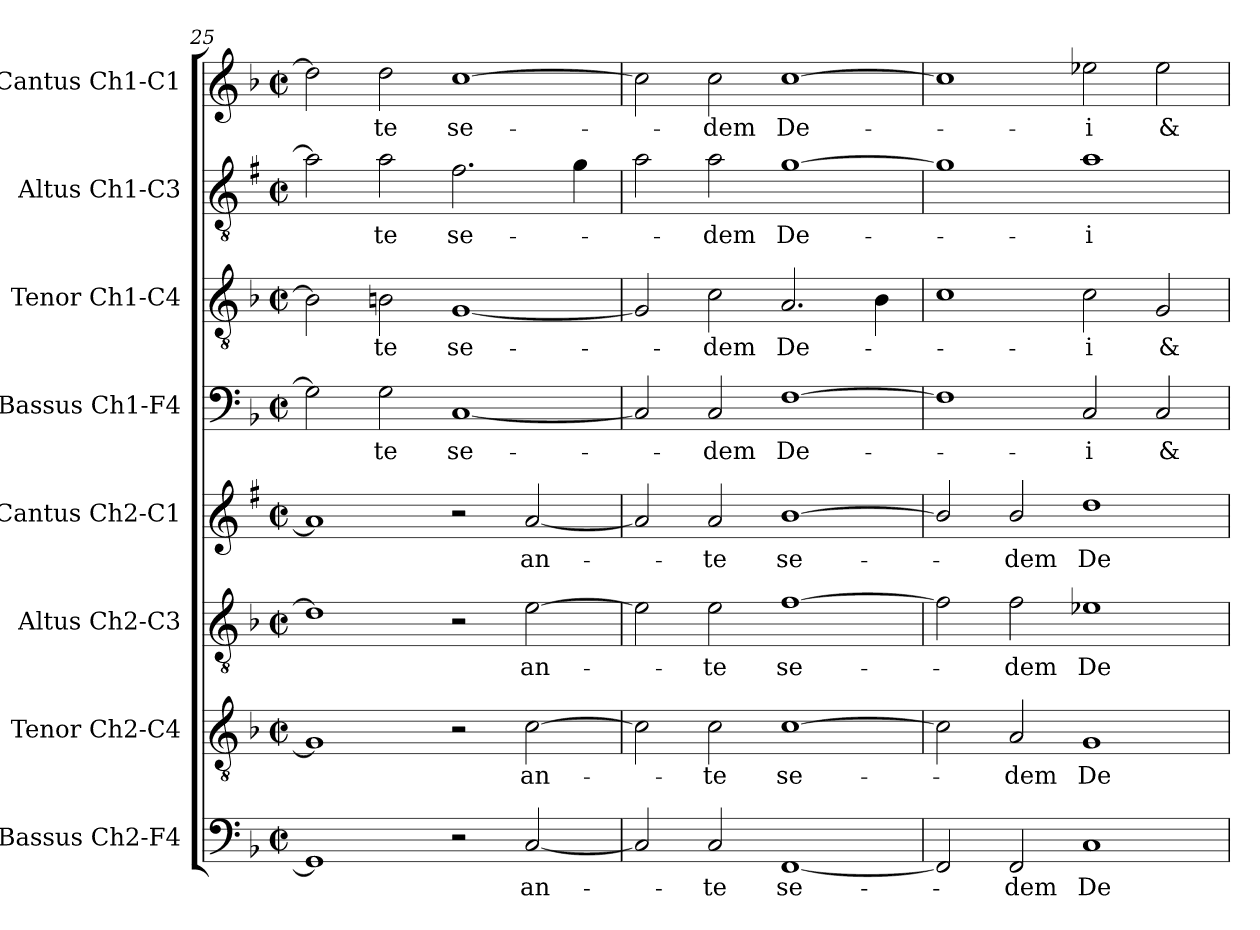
**kern	**text	**kern	**text	**kern	**text	**kern	**text	**kern	**text	**kern	**text	**kern	**text	**kern	**text
*part8	*part8	*part7	*part7	*part6	*part6	*part5	*part5	*part4	*part4	*part3	*part3	*part2	*part2	*part1	*part1
*staff8	*staff8	*staff7	*staff7	*staff6	*staff6	*staff5	*staff5	*staff4	*staff4	*staff3	*staff3	*staff2	*staff2	*staff1	*staff1
*I"Bassus Ch2-F4	*	*I"Tenor Ch2-C4	*	*I"Altus Ch2-C3	*	*I"Cantus Ch2-C1	*	*I"Bassus Ch1-F4	*	*I"Tenor Ch1-C4	*	*I"Altus Ch1-C3	*	*I"Cantus Ch1-C1	*
*I'8	*	*I'6	*	*I'7	*	*I'5	*	*I'B	*	*I'T	*	*I'A	*	*I'C	*
*clefF4	*	*clefGv2	*	*clefGv2	*	*clefG2	*	*clefF4	*	*clefGv2	*	*clefGv2	*	*clefG2	*
*	*	*	*	*	*	*ITrd1c2	*	*	*	*	*	*ITrd1c2	*	*	*
*k[b-]	*	*k[b-]	*	*k[b-]	*	*k[b-]	*	*k[b-]	*	*k[b-]	*	*k[b-]	*	*k[b-]	*
*F:	*	*F:	*	*F:	*	*F:	*	*F:	*	*F:	*	*F:	*	*F:	*
*M2/2	*	*M2/2	*	*M2/2	*	*M2/2	*	*M2/2	*	*M2/2	*	*M2/2	*	*M2/2	*
*met(c|)	*	*met(c|)	*	*met(c|)	*	*met(c|)	*	*met(c|)	*	*met(c|)	*	*met(c|)	*	*met(c|)	*
=25	=25	=25	=25	=25	=25	=25	=25	=25	=25	=25	=25	=25	=25	=25	=25
1GG]	.	1G]	.	1d]	.	1g]	.	2G\]	.	2B\]	.	2g\]	.	2dd\]	.
!	!	!	!	!	!	!	!	!	!LO:LY:b	!	!LO:LY:b	!	!LO:LY:b	!	!LO:LY:b
.	.	.	.	.	.	.	.	2G\	-te	2Bn\	-te	2g\	-te	2dd\	-te
!	!	!	!	!	!	!	!	!	!LO:LY:b	!	!LO:LY:b	!	!LO:LY:b	!	!LO:LY:b
2r	.	2r	.	2r	.	2r	.	[1C	se-	[1G	se-	2.e\	se-	[1cc	se-
!	!LO:LY:b	!	!LO:LY:b	!	!LO:LY:b	!	!LO:LY:b	!	!	!	!	!	!	!	!
[2C/	an-	[2c\	an-	[2e\	an-	[2g/	an-	.	.	.	.	.	.	.	.
.	.	.	.	.	.	.	.	.	.	.	.	4f\	.	.	.
=26	=26	=26	=26	=26	=26	=26	=26	=26	=26	=26	=26	=26	=26	=26	=26
2C/]	.	2c\]	.	2e\]	.	2g/]	.	2C/]	.	2G/]	.	2g\	.	2cc\]	.
!	!LO:LY:b	!	!LO:LY:b	!	!LO:LY:b	!	!LO:LY:b	!	!LO:LY:b	!	!LO:LY:b	!	!LO:LY:b	!	!LO:LY:b
2C/	-te	2c\	-te	2e\	-te	2g/	-te	2C/	-dem	2c\	-dem	2g\	-dem	2cc\	-dem
!	!LO:LY:b	!	!LO:LY:b	!	!LO:LY:b	!	!LO:LY:b	!	!LO:LY:b	!	!LO:LY:b	!	!LO:LY:b	!	!LO:LY:b
[1FF	se-	[1c	se-	[1f	se-	[1a	se-	[1F	De-	2.A/	De-	[1f	De-	[1cc	De-
.	.	.	.	.	.	.	.	.	.	4B-\	.	.	.	.	.
=27	=27	=27	=27	=27	=27	=27	=27	=27	=27	=27	=27	=27	=27	=27	=27
2FF/]	.	2c\]	.	2f\]	.	2a/]	.	1F]	.	1c	.	1f]	.	1cc]	.
!	!LO:LY:b	!	!LO:LY:b	!	!LO:LY:b	!	!LO:LY:b	!	!	!	!	!	!	!	!
2FF/	-dem	2A/	-dem	2f\	-dem	2a/	-dem	.	.	.	.	.	.	.	.
!	!LO:LY:b	!	!LO:LY:b	!	!LO:LY:b	!	!LO:LY:b	!	!LO:LY:b	!	!LO:LY:b	!	!LO:LY:b	!	!LO:LY:b
1C	De-	1G	De-	1e-X	De-	1cc	De-	2C/	-i	2c\	-i	1g	-i	2ee-X\	-i
!	!	!	!	!	!	!	!	!	!LO:LY:b	!	!LO:LY:b	!	!	!	!LO:LY:b
.	.	.	.	.	.	.	.	2C/	&	2G/	&	.	.	2ee-\	&
=	=	=	=	=	=	=	=	=	=	=	=	=	=	=	=
*-	*-	*-	*-	*-	*-	*-	*-	*-	*-	*-	*-	*-	*-	*-	*-
